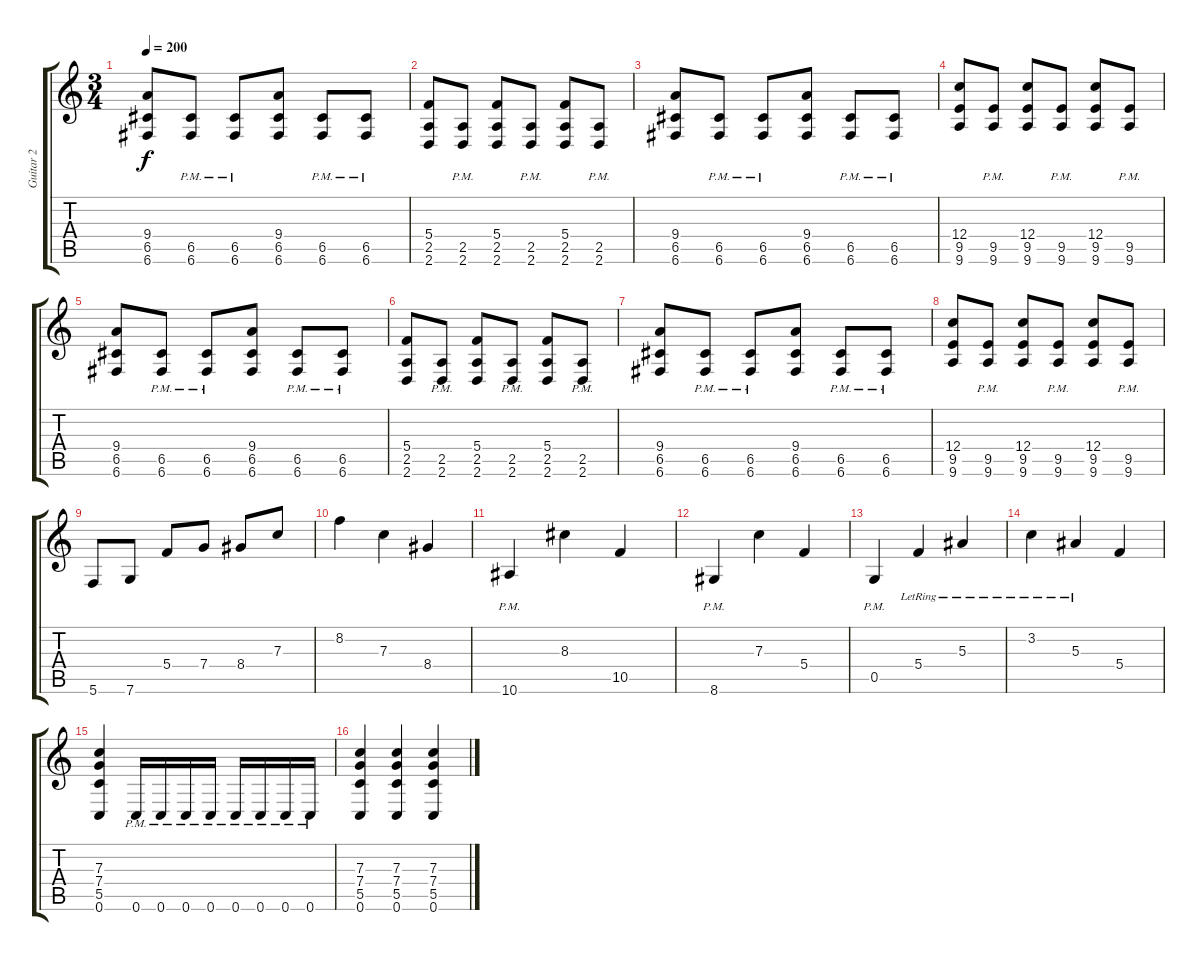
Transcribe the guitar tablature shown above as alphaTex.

\track ("Guitar 2" "Guitar 2") {instrument distortionguitar}
\staff {score tabs}
\tuning (D4 A3 F3 C3 G2 C2) {hide}
\ts (3 4)
\tempo 200
\clef g2
\ks c
(9.4 6.5 6.6).8{dy f} (6.5{pm} 6.6{pm}).8 (6.5{pm} 6.6{pm}).8 (9.4 6.5 6.6).8 (6.5{pm} 6.6{pm}).8 (6.5{pm} 6.6{pm}).8 |
(5.4 2.5 2.6).8 (2.5{pm} 2.6{pm}).8 (5.4 2.5 2.6).8 (2.5{pm} 2.6{pm}).8 (5.4 2.5 2.6).8 (2.5{pm} 2.6{pm}).8 |
(9.4 6.5 6.6).8 (6.5{pm} 6.6{pm}).8 (6.5{pm} 6.6{pm}).8 (9.4 6.5 6.6).8 (6.5{pm} 6.6{pm}).8 (6.5{pm} 6.6{pm}).8 |
(12.4 9.5 9.6).8 (9.5{pm} 9.6{pm}).8 (12.4 9.5 9.6).8 (9.5{pm} 9.6{pm}).8 (12.4 9.5 9.6).8 (9.5{pm} 9.6{pm}).8 |
(9.4 6.5 6.6).8 (6.5{pm} 6.6{pm}).8 (6.5{pm} 6.6{pm}).8 (9.4 6.5 6.6).8 (6.5{pm} 6.6{pm}).8 (6.5{pm} 6.6{pm}).8 |
(5.4 2.5 2.6).8 (2.5{pm} 2.6{pm}).8 (5.4 2.5 2.6).8 (2.5{pm} 2.6{pm}).8 (5.4 2.5 2.6).8 (2.5{pm} 2.6{pm}).8 |
(9.4 6.5 6.6).8 (6.5{pm} 6.6{pm}).8 (6.5{pm} 6.6{pm}).8 (9.4 6.5 6.6).8 (6.5{pm} 6.6{pm}).8 (6.5{pm} 6.6{pm}).8 |
(12.4 9.5 9.6).8 (9.5{pm} 9.6{pm}).8 (12.4 9.5 9.6).8 (9.5{pm} 9.6{pm}).8 (12.4 9.5 9.6).8 (9.5{pm} 9.6{pm}).8 |
5.6.8 7.6.8 5.4.8 7.4.8 8.4.8 7.3.8 |
8.2.4 7.3.4 8.4.4 |
10.6{pm}.4 8.3.4 10.5.4 |
8.6{pm}.4 7.3.4 5.4.4 |
0.5{pm}.4 5.4{lr}.4 5.3{lr}.4 |
3.2{lr}.4 5.3{lr}.4 5.4.4 |
(7.3 7.4 5.5 0.6).4 0.6{pm}.16 0.6{pm}.16 0.6{pm}.16 0.6{pm}.16 0.6{pm}.16 0.6{pm}.16 0.6{pm}.16 0.6{pm}.16 |
(7.3 7.4 5.5 0.6).4 (7.3 7.4 5.5 0.6).4 (7.3 7.4 5.5 0.6).4
